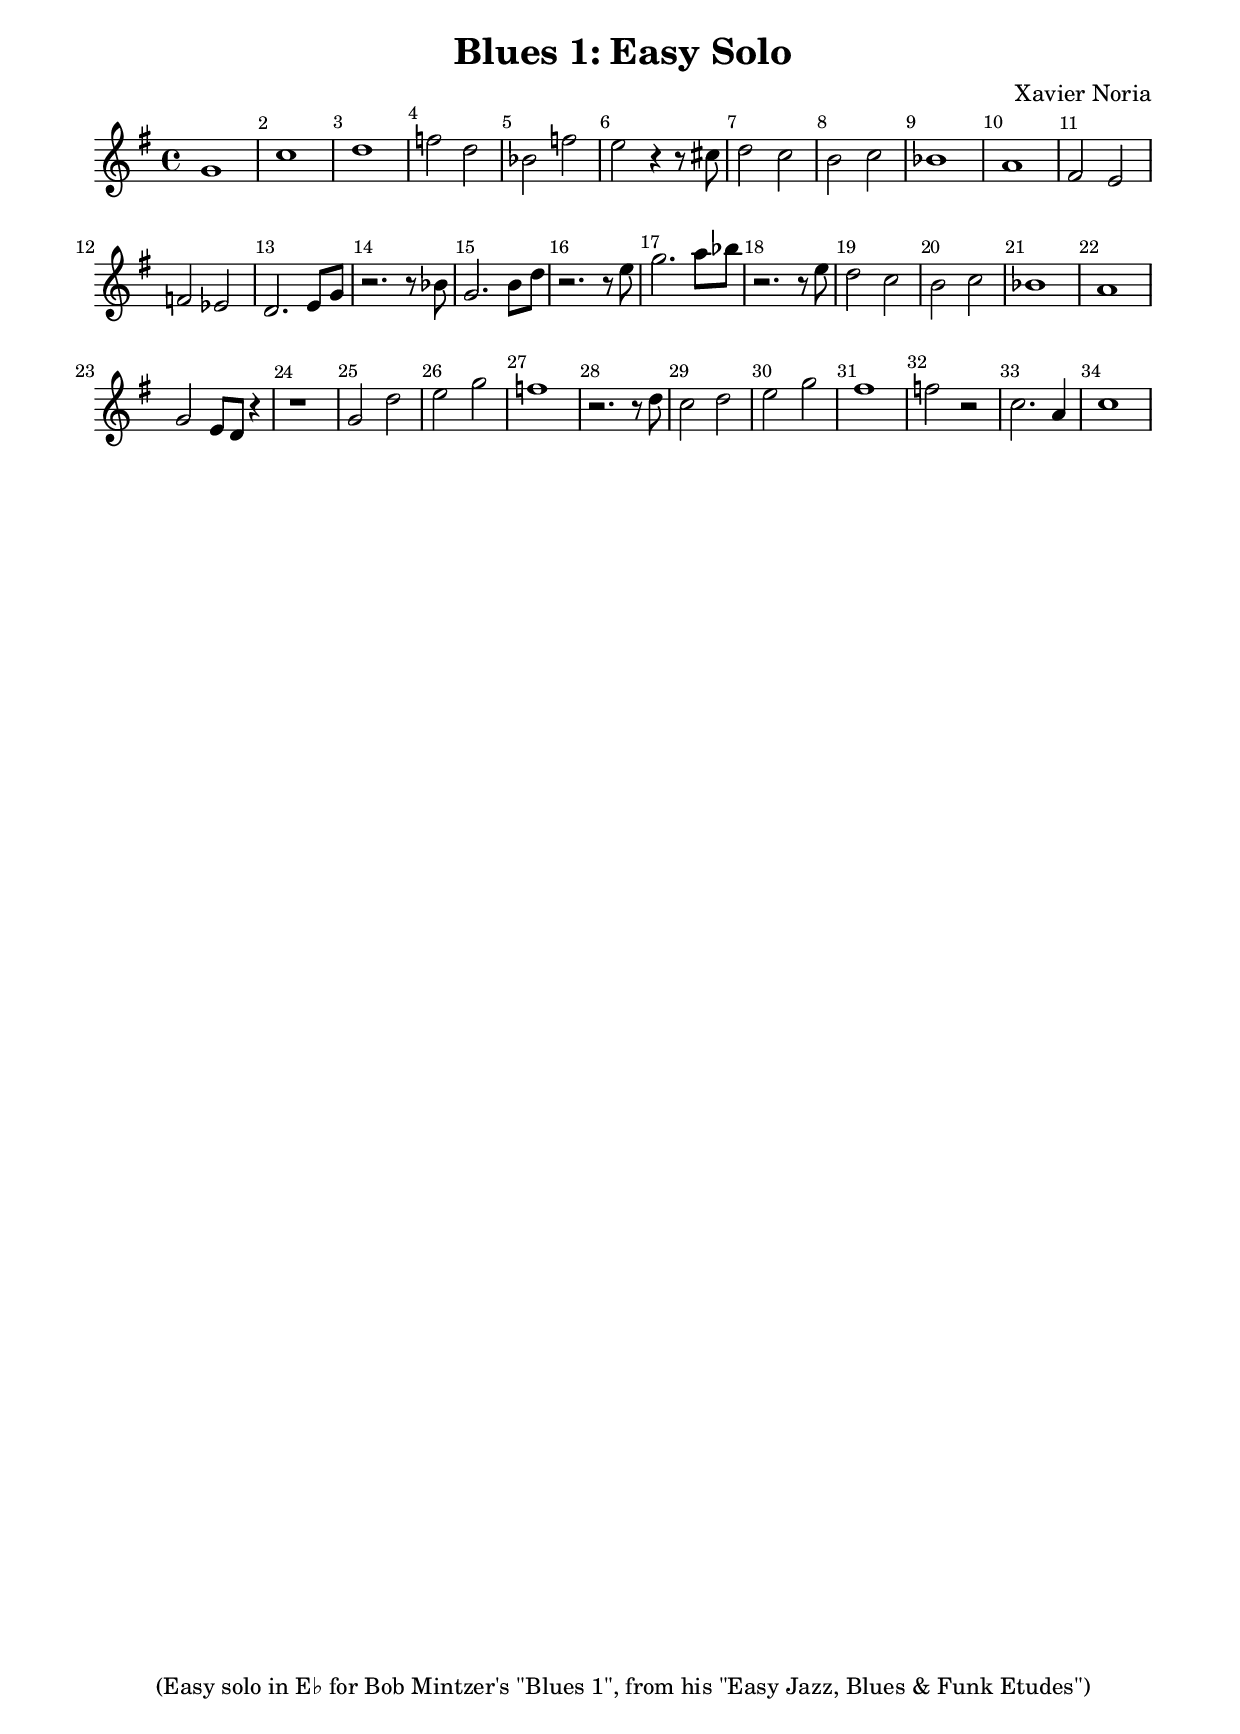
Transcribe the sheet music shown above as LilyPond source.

\version "2.16.1"

\include "../shared/common.ly"

\header {
  title    = "Blues 1: Easy Solo"
  composer = "Xavier Noria"
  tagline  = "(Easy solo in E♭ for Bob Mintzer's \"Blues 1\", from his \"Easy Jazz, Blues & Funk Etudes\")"
}

\score {
  \relative c'' {
    \clef treble
    \key g \major
    \time 4/4
  
    % 1
    g1 | c1 |

    % 3
    d1 | f2 d2 | bf2 f'2 | e2 r4 r8 cs8 |

    % 7
    d2 c2 | b2 c2 | bf1 | a1 |

    % 11
    fs2 e2 | f2 ef2 | d2. e8 g8 | r2. r8 bf8 |

    % 15
    g2. b8 d8 | r2. r8 e8 | g2. a8 bf8 | r2. r8 e,8 | d2 c2 |

    % 20
    b2 c2 | bf1 | a1 | g2 e8 d8 r4 | r1

    % 25
    g2 d'2 | e2 g2 | f1 | r2. r8 d8 |

    % 29
    c2 d2 | e2 g2 | fs1 | f2 r2 |

    % 33
    c2. a4 | c1
  }
}
